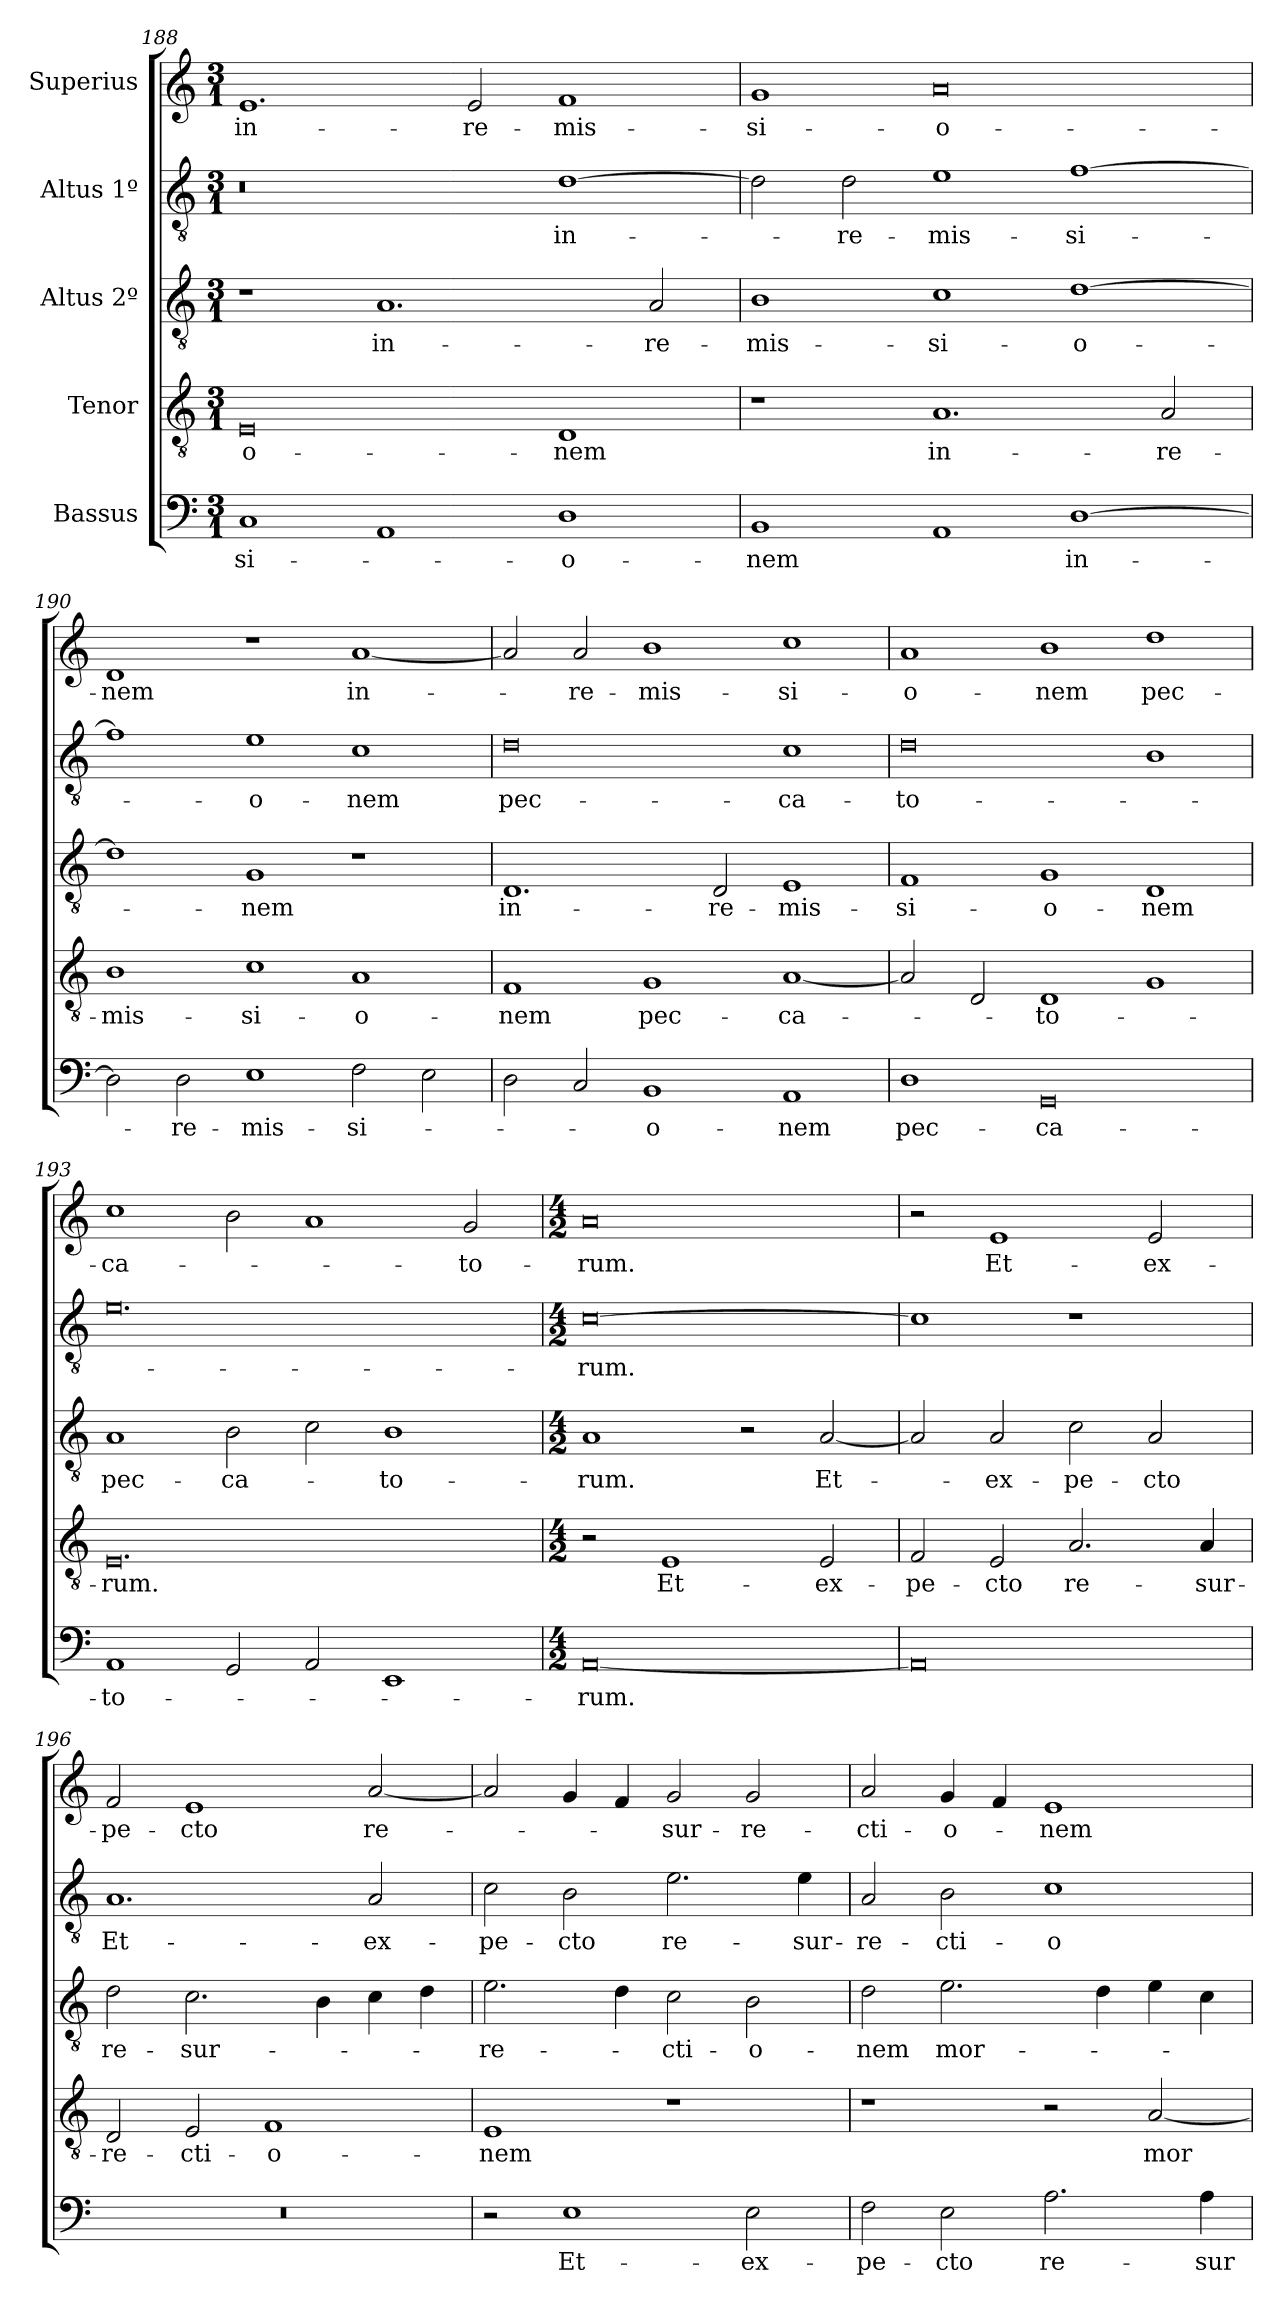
**kern	**text	**kern	**text	**kern	**text	**kern	**text	**kern	**text
*part5	*part5	*part4	*part4	*part3	*part3	*part2	*part2	*part1	*part1
*staff5	*staff5	*staff4	*staff4	*staff3	*staff3	*staff2	*staff2	*staff1	*staff1
*I"Bassus	*	*I"Tenor	*	*I"Altus 2º	*	*I"Altus 1º	*	*I"Superius	*
*clefF4	*	*clefGv2	*	*clefGv2	*	*clefGv2	*	*clefG2	*
*k[]	*	*k[]	*	*k[]	*	*k[]	*	*k[]	*
*M3/1	*	*M3/1	*	*M3/1	*	*M3/1	*	*M3/1	*
=188	=188	=188	=188	=188	=188	=188	=188	=188	=188
1C/	-si-	0E/	-o-	1r	.	0r	.	1.e/	in-
1AA/	.	.	.	1.A/	in-	.	.	.	.
.	.	.	.	.	.	.	.	2e/	re-
1D\	-o-	1D/	-nem	.	.	[1d\	in-	1f/	-mis-
.	.	.	.	2A/	re-	.	.	.	.
=189	=189	=189	=189	=189	=189	=189	=189	=189	=189
1BB/	-nem	1r	.	1B\	-mis-	2d\]	.	1g/	-si-
.	.	.	.	.	.	2d\	re-	.	.
1AA/	.	1.A/	in-	1c\	-si-	1e\	-mis-	0a/	-o-
[1D\	in-	.	.	[1d\	-o-	[1f\	-si-	.	.
.	.	2A/	re-	.	.	.	.	.	.
=190	=190	=190	=190	=190	=190	=190	=190	=190	=190
2D\]	.	1B\	-mis-	1d\]	.	1f\]	.	1d/	-nem
2D\	re-	.	.	.	.	.	.	.	.
1E\	-mis-	1c\	-si-	1G/	-nem	1e\	-o-	1r	.
2F\	-si-	1A/	-o-	1r	.	1c\	-nem	[1a/	in-
2E\	.	.	.	.	.	.	.	.	.
=191	=191	=191	=191	=191	=191	=191	=191	=191	=191
2D\	.	1F/	-nem	1.D/	in-	0d\	pec-	2a/]	.
2C/	.	.	.	.	.	.	.	2a/	re-
1BB/	-o-	1G/	pec-	.	.	.	.	1b\	-mis-
.	.	.	.	2D/	re-	.	.	.	.
1AA/	-nem	[1A/	-ca-	1E/	-mis-	1c\	-ca-	1cc\	-si-
=192	=192	=192	=192	=192	=192	=192	=192	=192	=192
1D\	pec-	2A/]	.	1F/	-si-	0d\	-to-	1a/	-o-
.	.	2D/	.	.	.	.	.	.	.
0GG/	-ca-	1D/	-to-	1G/	-o-	.	.	1b\	-nem
.	.	1G/	.	1D/	-nem	1B\	.	1dd\	pec-
=193	=193	=193	=193	=193	=193	=193	=193	=193	=193
1AA/	-to-	0.E/	-rum.	1A/	pec-	0.e\	.	1cc\	-ca-
2GG/	.	.	.	2B\	-ca-	.	.	2b\	.
2AA/	.	.	.	2c\	.	.	.	1a/	.
1EE/	.	.	.	1B\	-to-	.	.	.	.
.	.	.	.	.	.	.	.	2g/	-to-
=194	=194	=194	=194	=194	=194	=194	=194	=194	=194
*M4/2	*	*M4/2	*	*M4/2	*	*M4/2	*	*M4/2	*
[0AA/	-rum.	2r	.	1A/	-rum.	[0c\	-rum.	0a/	-rum.
.	.	1E/	Et-	.	.	.	.	.	.
.	.	.	.	2r	.	.	.	.	.
.	.	2E/	ex-	[2A/	Et-	.	.	.	.
=195	=195	=195	=195	=195	=195	=195	=195	=195	=195
0AA/]	.	2F/	-pe-	2A/]	.	1c\]	.	2r	.
.	.	2E/	-cto	2A/	ex-	.	.	1e/	Et-
.	.	2.A/	re-	2c\	-pe-	1r	.	.	.
.	.	.	.	2A/	-cto	.	.	2e/	ex-
.	.	4A/	-sur-	.	.	.	.	.	.
=196	=196	=196	=196	=196	=196	=196	=196	=196	=196
0r	.	2D/	-re-	2d\	re-	1.A/	Et-	2f/	-pe-
.	.	2E/	-cti-	2.c\	-sur-	.	.	1e/	-cto
.	.	1F/	-o-	.	.	.	.	.	.
.	.	.	.	4B\	.	.	.	.	.
.	.	.	.	4c\	.	2A/	ex-	[2a/	re-
.	.	.	.	4d\	.	.	.	.	.
=197	=197	=197	=197	=197	=197	=197	=197	=197	=197
2r	.	1E/	-nem	2.e\	-re-	2c\	-pe-	2a/]	.
1E\	Et-	.	.	.	.	2B\	-cto	4g/	.
.	.	.	.	4d\	.	.	.	4f/	.
.	.	1r	.	2c\	-cti-	2.e\	re-	2g/	-sur-
2E\	ex-	.	.	2B\	-o-	.	.	2g/	-re-
.	.	.	.	.	.	4e\	-sur-	.	.
=198	=198	=198	=198	=198	=198	=198	=198	=198	=198
2F\	-pe-	1r	.	2d\	-nem	2A/	-re-	2a/	-cti-
2E\	-cto	.	.	2.e\	mor-	2B\	-cti-	4g/	-o-
.	.	.	.	.	.	.	.	4f/	.
2.A\	re-	2r	.	.	.	1c\	-o-	1e/	-nem
.	.	.	.	4d\	.	.	.	.	.
.	.	[2A/	mor-	4e\	.	.	.	.	.
4A\	-sur-	.	.	4c\	.	.	.	.	.
=	=	=	=	=	=	=	=	=	=
*-	*-	*-	*-	*-	*-	*-	*-	*-	*-
